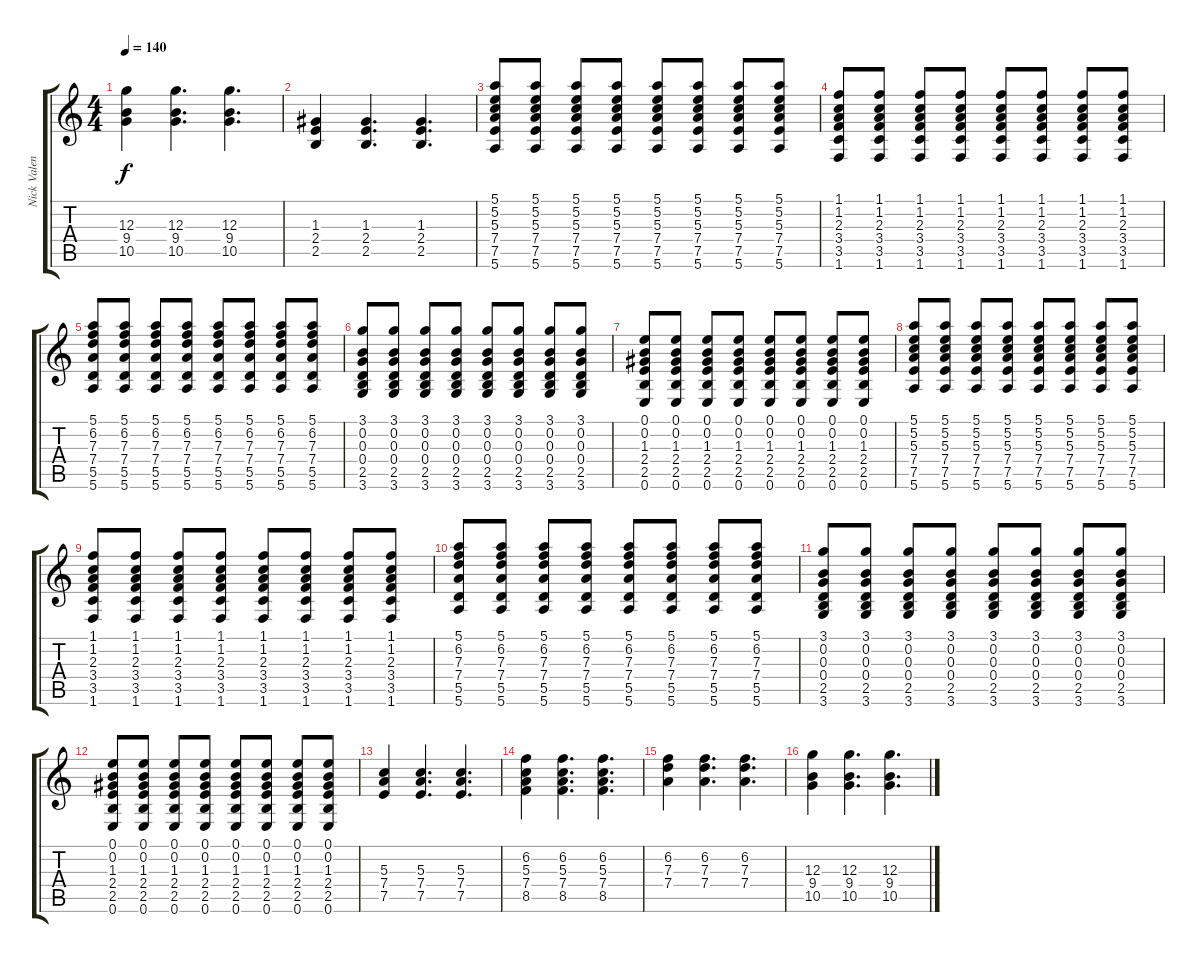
\track ("Nick Valensi" "Nick Valen") {instrument acousticguitarsteel}
\staff {score tabs}
\tuning (E4 B3 G3 D3 A2 E2) {hide}
\ts (4 4)
\tempo 140
\clef g2
\ks c
(12.3 9.4 10.5).4{dy f} (12.3 9.4 10.5).4{d} (12.3 9.4 10.5).4{d} |
(1.3 2.4 2.5).4 (1.3 2.4 2.5).4{d} (1.3 2.4 2.5).4{d} |
(5.1 5.2 5.3 7.4 7.5 5.6).8 (5.1 5.2 5.3 7.4 7.5 5.6).8 (5.1 5.2 5.3 7.4 7.5 5.6).8 (5.1 5.2 5.3 7.4 7.5 5.6).8 (5.1 5.2 5.3 7.4 7.5 5.6).8 (5.1 5.2 5.3 7.4 7.5 5.6).8 (5.1 5.2 5.3 7.4 7.5 5.6).8 (5.1 5.2 5.3 7.4 7.5 5.6).8 |
(1.1 1.2 2.3 3.4 3.5 1.6).8 (1.1 1.2 2.3 3.4 3.5 1.6).8 (1.1 1.2 2.3 3.4 3.5 1.6).8 (1.1 1.2 2.3 3.4 3.5 1.6).8 (1.1 1.2 2.3 3.4 3.5 1.6).8 (1.1 1.2 2.3 3.4 3.5 1.6).8 (1.1 1.2 2.3 3.4 3.5 1.6).8 (1.1 1.2 2.3 3.4 3.5 1.6).8 |
(5.1 6.2 7.3 7.4 5.5 5.6).8 (5.1 6.2 7.3 7.4 5.5 5.6).8 (5.1 6.2 7.3 7.4 5.5 5.6).8 (5.1 6.2 7.3 7.4 5.5 5.6).8 (5.1 6.2 7.3 7.4 5.5 5.6).8 (5.1 6.2 7.3 7.4 5.5 5.6).8 (5.1 6.2 7.3 7.4 5.5 5.6).8 (5.1 6.2 7.3 7.4 5.5 5.6).8 |
(3.1 0.2 0.3 0.4 2.5 3.6).8 (3.1 0.2 0.3 0.4 2.5 3.6).8 (3.1 0.2 0.3 0.4 2.5 3.6).8 (3.1 0.2 0.3 0.4 2.5 3.6).8 (3.1 0.2 0.3 0.4 2.5 3.6).8 (3.1 0.2 0.3 0.4 2.5 3.6).8 (3.1 0.2 0.3 0.4 2.5 3.6).8 (3.1 0.2 0.3 0.4 2.5 3.6).8 |
(0.1 0.2 1.3 2.4 2.5 0.6).8 (0.1 0.2 1.3 2.4 2.5 0.6).8 (0.1 0.2 1.3 2.4 2.5 0.6).8 (0.1 0.2 1.3 2.4 2.5 0.6).8 (0.1 0.2 1.3 2.4 2.5 0.6).8 (0.1 0.2 1.3 2.4 2.5 0.6).8 (0.1 0.2 1.3 2.4 2.5 0.6).8 (0.1 0.2 1.3 2.4 2.5 0.6).8 |
(5.1 5.2 5.3 7.4 7.5 5.6).8 (5.1 5.2 5.3 7.4 7.5 5.6).8 (5.1 5.2 5.3 7.4 7.5 5.6).8 (5.1 5.2 5.3 7.4 7.5 5.6).8 (5.1 5.2 5.3 7.4 7.5 5.6).8 (5.1 5.2 5.3 7.4 7.5 5.6).8 (5.1 5.2 5.3 7.4 7.5 5.6).8 (5.1 5.2 5.3 7.4 7.5 5.6).8 |
(1.1 1.2 2.3 3.4 3.5 1.6).8 (1.1 1.2 2.3 3.4 3.5 1.6).8 (1.1 1.2 2.3 3.4 3.5 1.6).8 (1.1 1.2 2.3 3.4 3.5 1.6).8 (1.1 1.2 2.3 3.4 3.5 1.6).8 (1.1 1.2 2.3 3.4 3.5 1.6).8 (1.1 1.2 2.3 3.4 3.5 1.6).8 (1.1 1.2 2.3 3.4 3.5 1.6).8 |
(5.1 6.2 7.3 7.4 5.5 5.6).8 (5.1 6.2 7.3 7.4 5.5 5.6).8 (5.1 6.2 7.3 7.4 5.5 5.6).8 (5.1 6.2 7.3 7.4 5.5 5.6).8 (5.1 6.2 7.3 7.4 5.5 5.6).8 (5.1 6.2 7.3 7.4 5.5 5.6).8 (5.1 6.2 7.3 7.4 5.5 5.6).8 (5.1 6.2 7.3 7.4 5.5 5.6).8 |
(3.1 0.2 0.3 0.4 2.5 3.6).8 (3.1 0.2 0.3 0.4 2.5 3.6).8 (3.1 0.2 0.3 0.4 2.5 3.6).8 (3.1 0.2 0.3 0.4 2.5 3.6).8 (3.1 0.2 0.3 0.4 2.5 3.6).8 (3.1 0.2 0.3 0.4 2.5 3.6).8 (3.1 0.2 0.3 0.4 2.5 3.6).8 (3.1 0.2 0.3 0.4 2.5 3.6).8 |
(0.1 0.2 1.3 2.4 2.5 0.6).8 (0.1 0.2 1.3 2.4 2.5 0.6).8 (0.1 0.2 1.3 2.4 2.5 0.6).8 (0.1 0.2 1.3 2.4 2.5 0.6).8 (0.1 0.2 1.3 2.4 2.5 0.6).8 (0.1 0.2 1.3 2.4 2.5 0.6).8 (0.1 0.2 1.3 2.4 2.5 0.6).8 (0.1 0.2 1.3 2.4 2.5 0.6).8 |
(5.3 7.4 7.5).4 (5.3 7.4 7.5).4{d} (5.3 7.4 7.5).4{d} |
(6.2 5.3 7.4 8.5).4 (6.2 5.3 7.4 8.5).4{d} (6.2 5.3 7.4 8.5).4{d} |
(6.2 7.3 7.4).4 (6.2 7.3 7.4).4{d} (6.2 7.3 7.4).4{d} |
(12.3 9.4 10.5).4 (12.3 9.4 10.5).4{d} (12.3 9.4 10.5).4{d}
